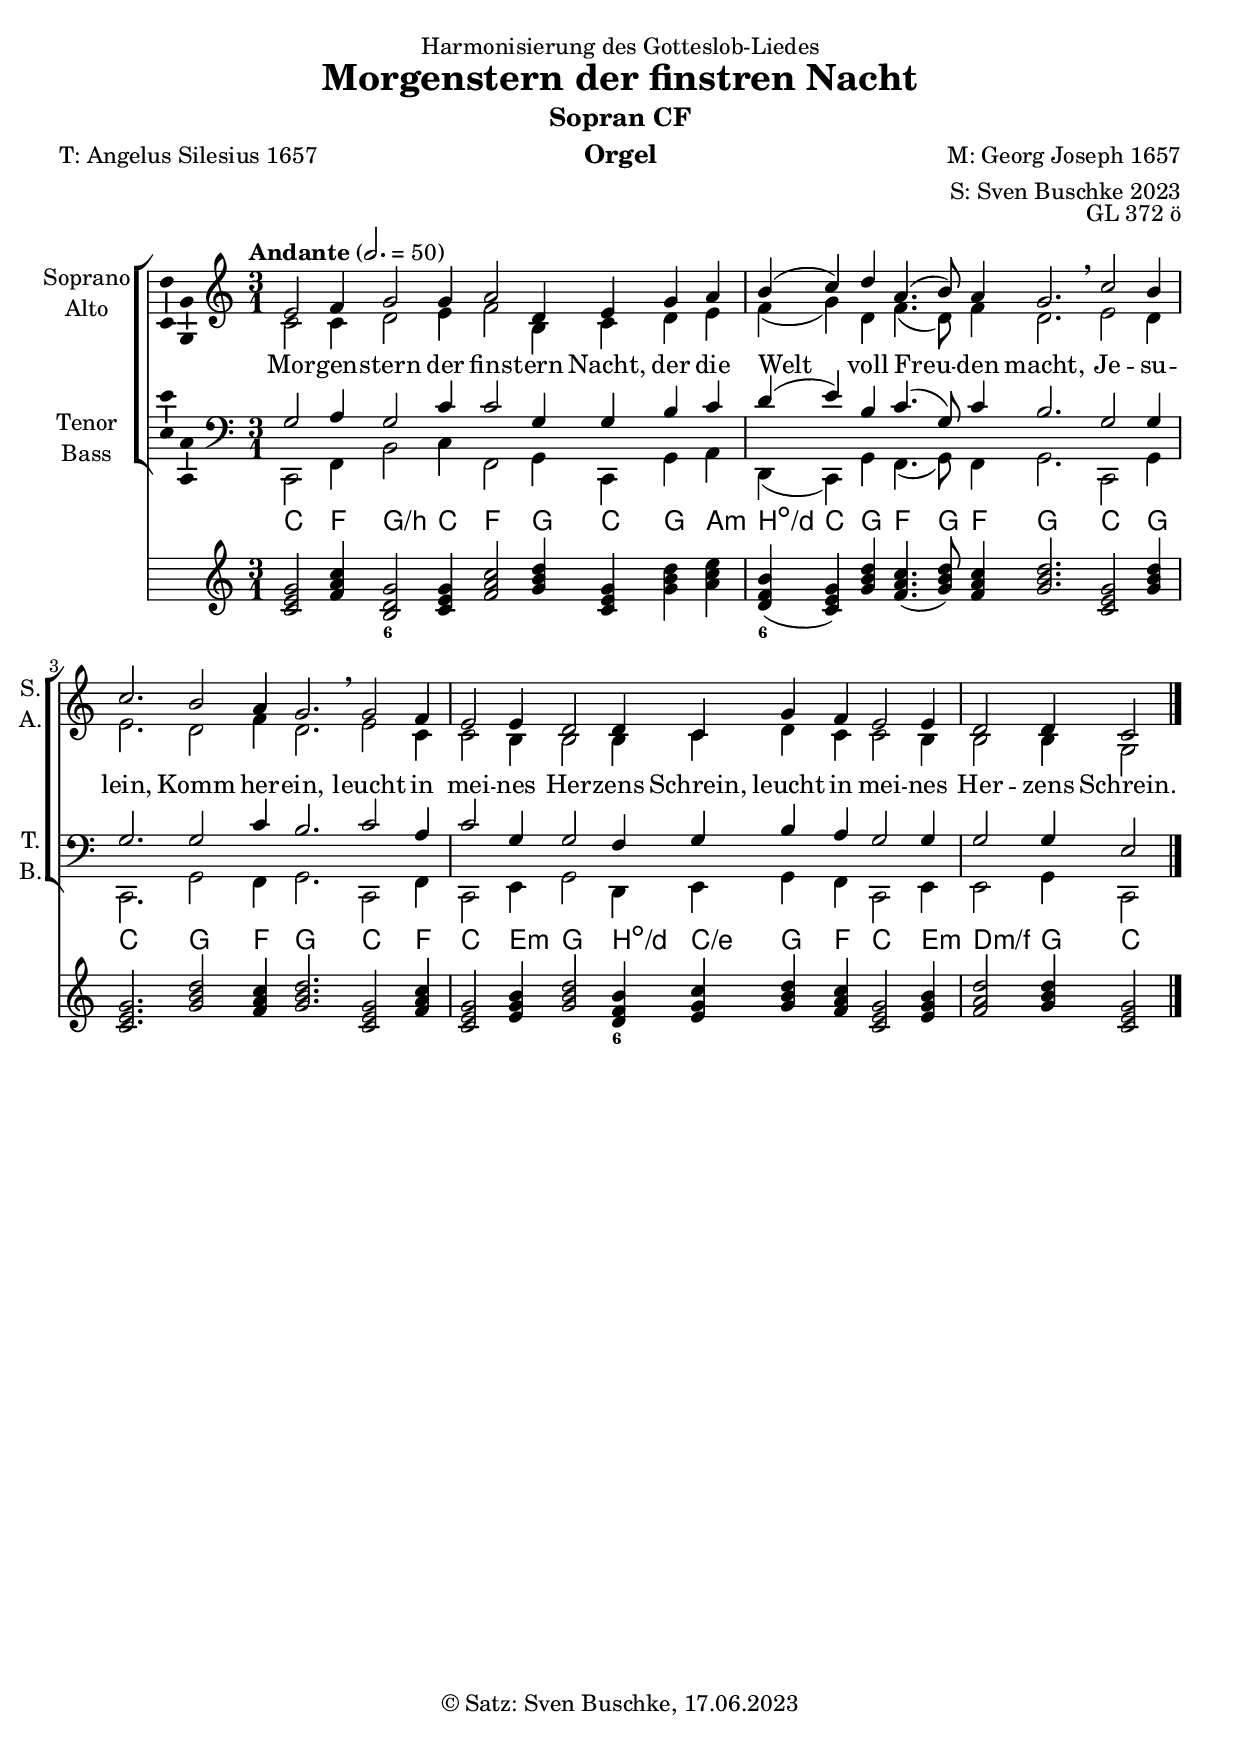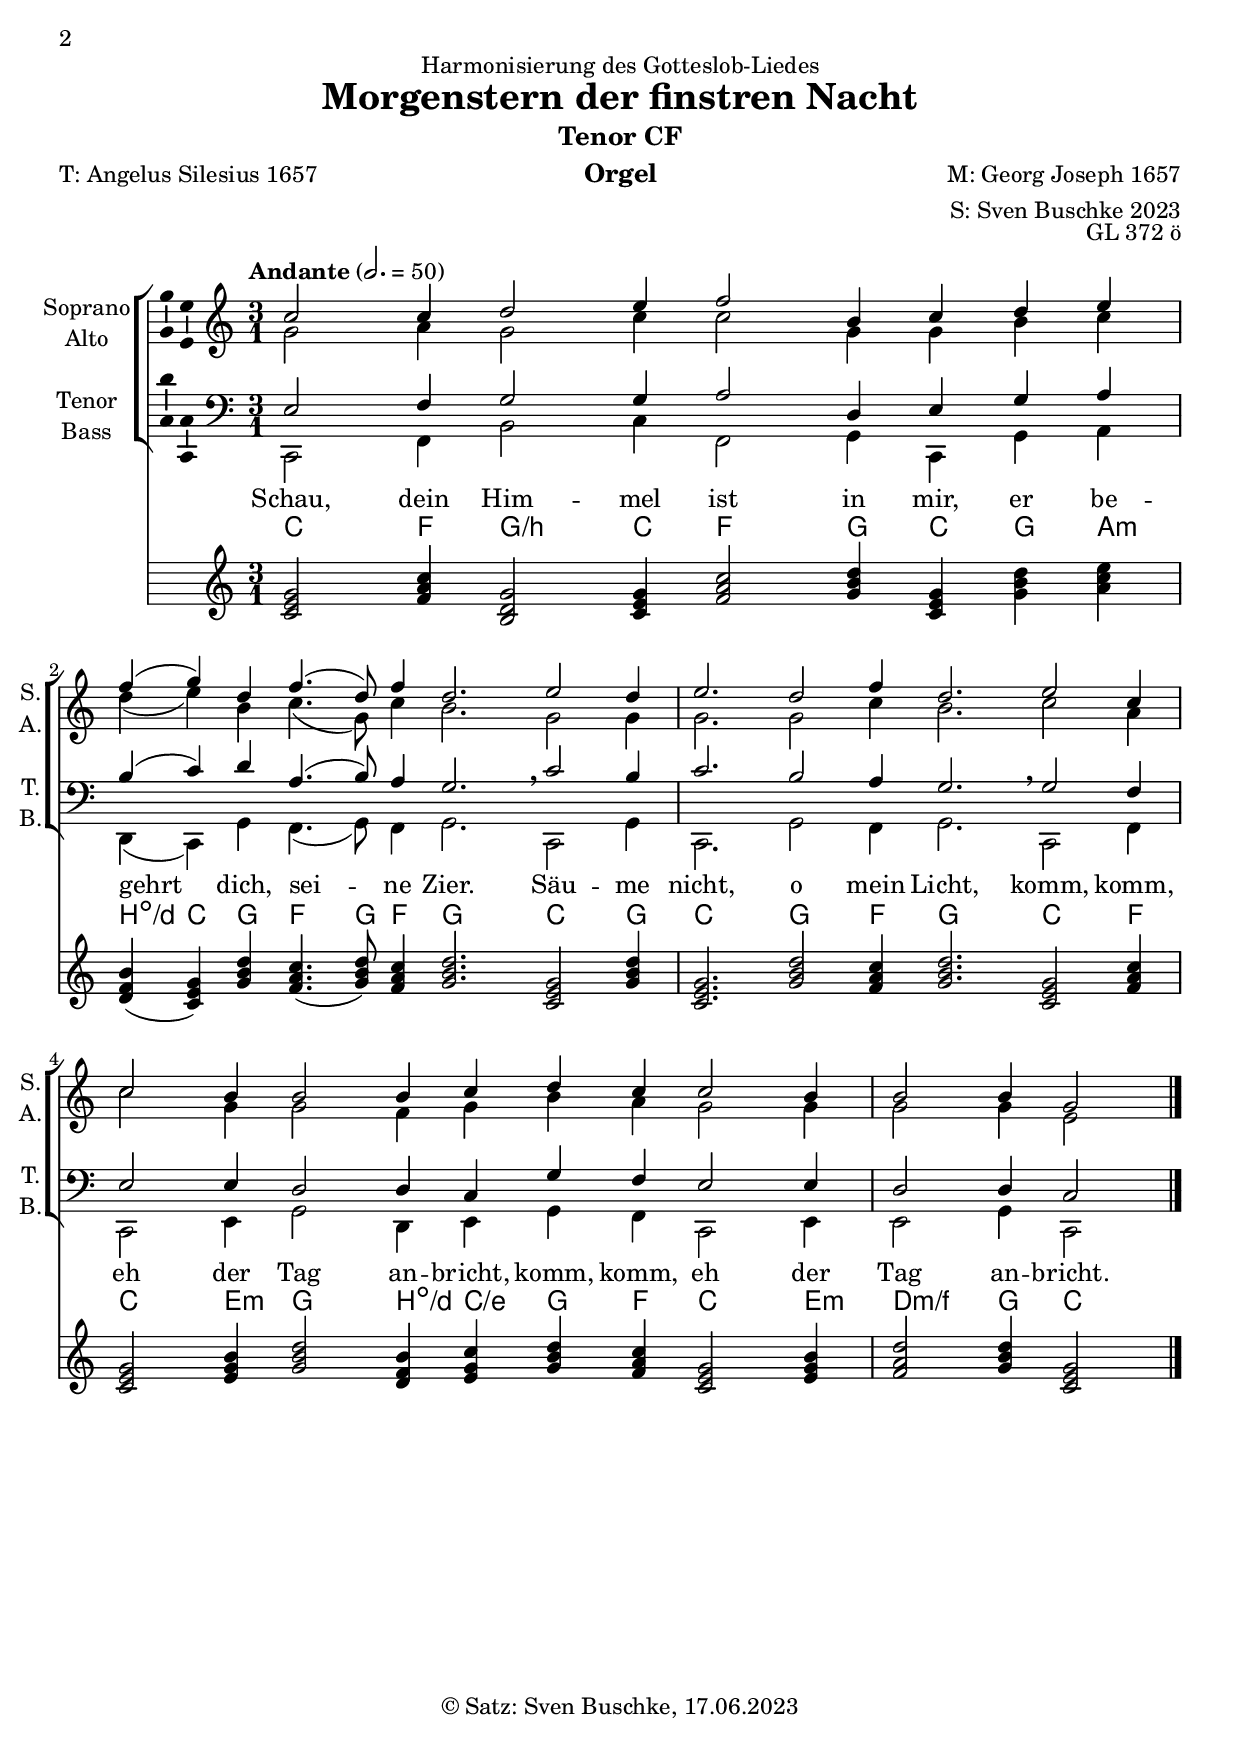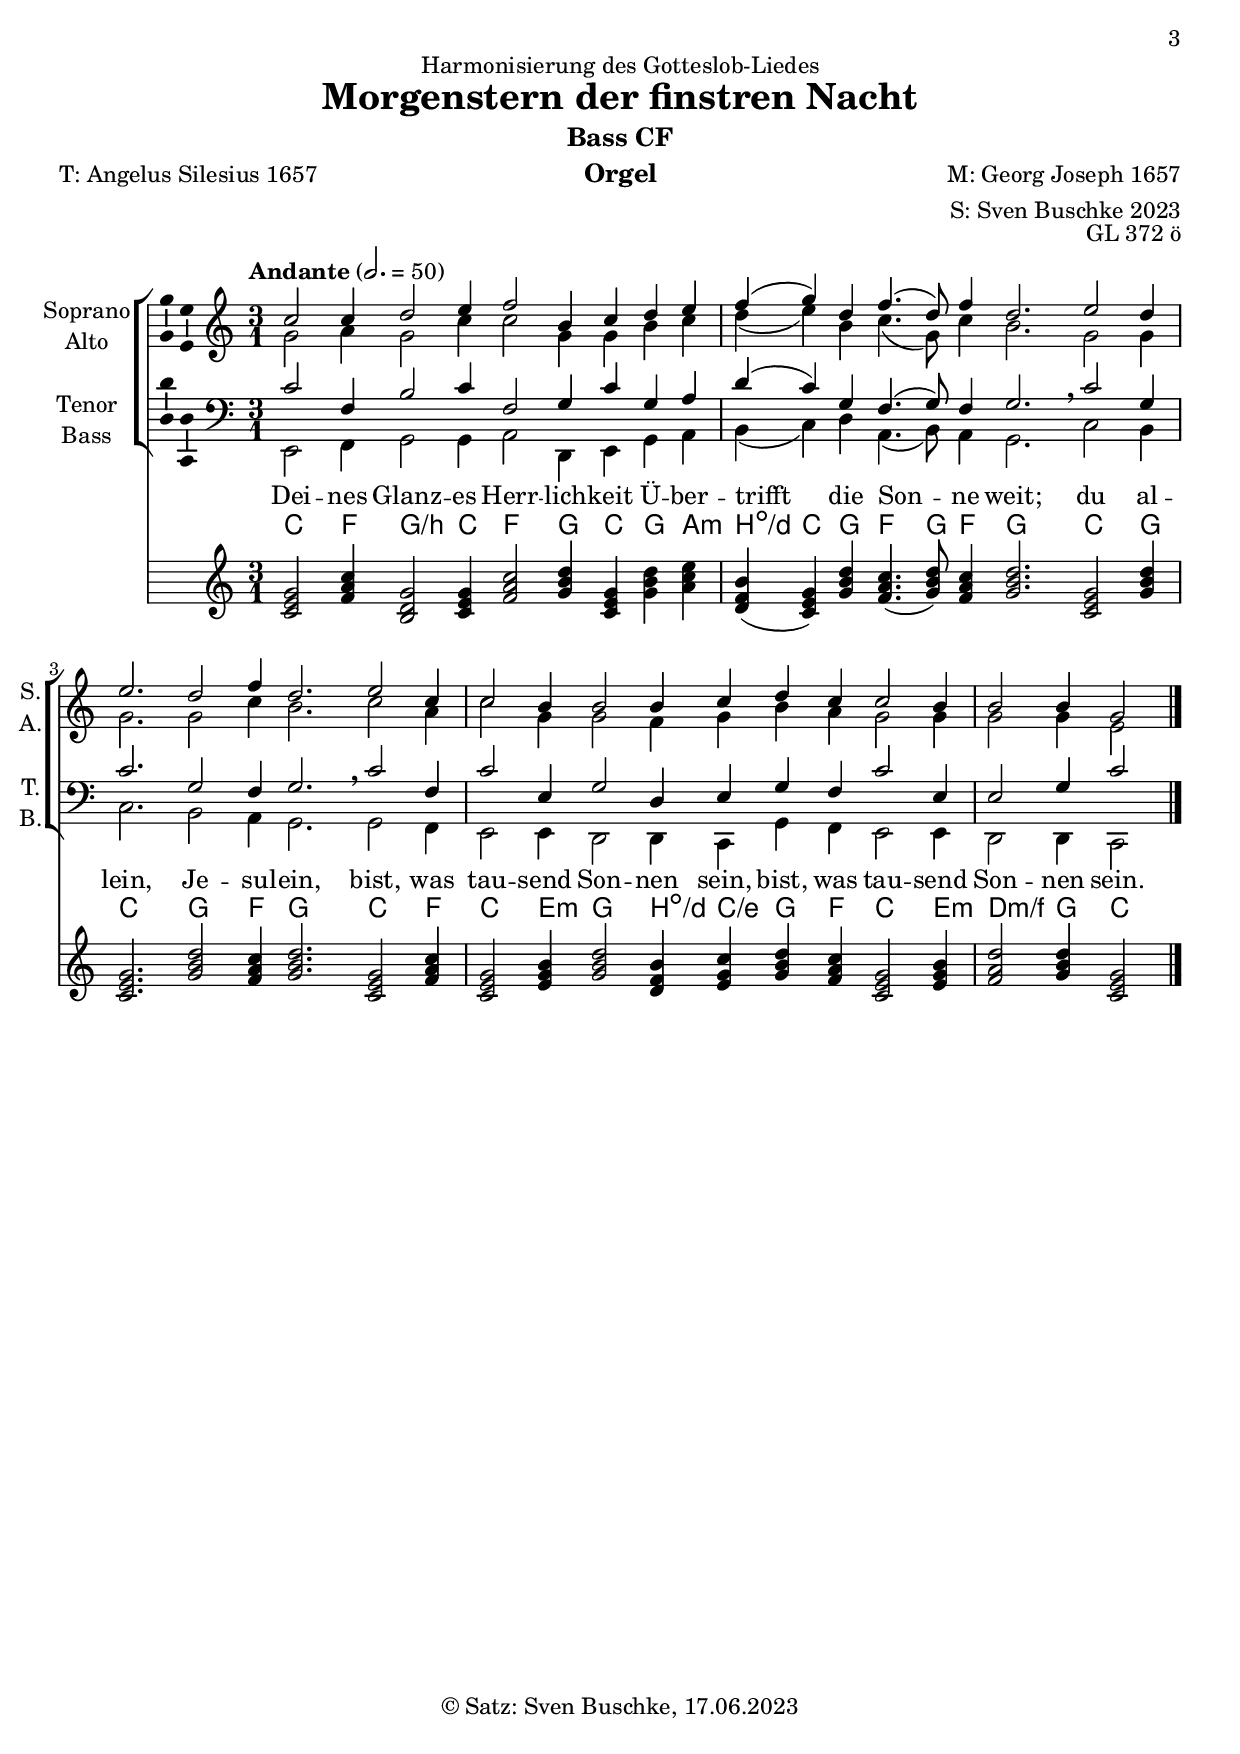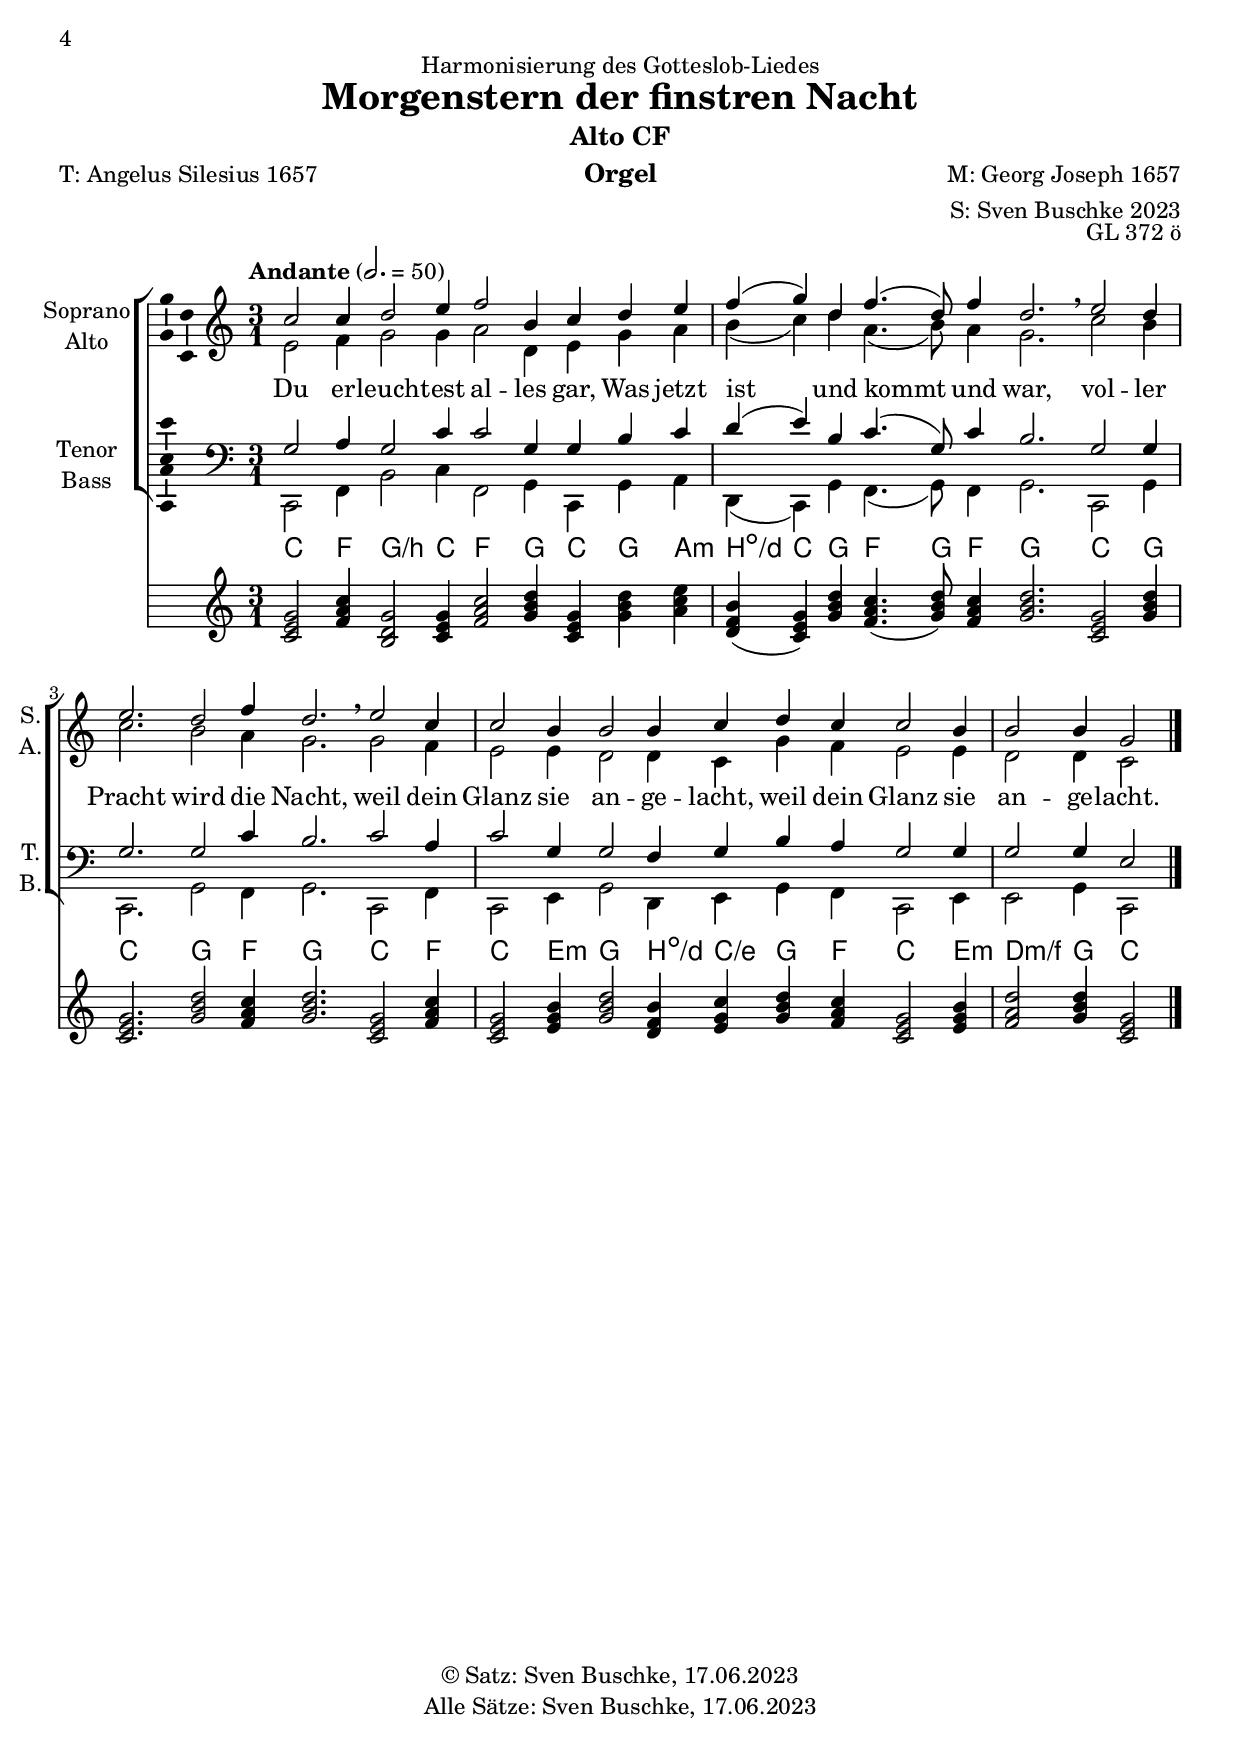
\version "2.24.1"
\language "english"

\include "predefined-guitar-fretboards.ly"

\header {
  dedication = "Harmonisierung des Gotteslob-Liedes"
  title = "Morgenstern der finstren Nacht"
  subsubtitle = ""
  instrument = "Orgel"
  composer = "M: Georg Joseph 1657"
  arranger = \markup \concat { "S: " \with-url "https://buschke.com" "Sven Buschke" " 2023" }
  poet = "T: Angelus Silesius 1657"
  meter = ""
  piece = ""
  opus = "GL 372 ö"
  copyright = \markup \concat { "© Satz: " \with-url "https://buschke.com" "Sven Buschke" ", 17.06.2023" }
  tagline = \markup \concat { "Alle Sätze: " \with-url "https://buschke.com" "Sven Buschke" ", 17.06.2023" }
}

\paper {
  #(set-paper-size "a4")
}

\layout {
  \context {
    \Voice
    \consists "Melody_engraver"
    \override Stem.neutral-direction = #'()
  }
}

global = {
  \key c \major
  \time 3/1
  \tempo "Andante" 2.=50
}

scoreASoprano = \relative c'' {
  \global
  % Music follows here.
  e,2 f4 g2 4 a2 d,4 e g a
  b(c) d a4.(b8) a4 g2.\breathe
  c2 b4 c2. b2 a4 g2.\breathe
  g2 f4 e2 4 d2 4 c g' f e2 4 d2 4 c2
  \bar "|."
}

scoreAAlto = \relative c' {
  \global
  % Music follows here.
  c2 c4 d2 e4 f2 b,4 c d e f(g) d f4.(d8) f4 d2.
  e2 d4 e2. d2 f4 d2. e2 c4 2 b4 b2 4 c d c4 2 b4 b2 4 g2
}

scoreATenor = \relative c' {
  \global
  % Music follows here.
  g2 a4 g2 c4 c2 g4 4 b c d(e) b c4.(g8) c4 b2.
  g2 g4 g2. 2 c4 b2. c2 a4 c2 g4 g2 f4 g b a g2 4 2 g4 e2
}

scoreABass = \relative c {
  \global
  % Music follows here.
  c,2 f4 b2 c4 f,2 g4 c, g' a d,(c) g' f4.(g8) f4 g2.
  c,2 g'4 c,2. g'2 f4 g2. c,2 f4 c2 e4 g2 d4 e g f c2 e4 2 g4 c,2
}

scoreAVerse = \lyricmode {
  % Lyrics follow here.
  Mor -- gen -- stern der fins -- tern Nacht,
  der die Welt voll Freu -- den macht,
  Je -- su -- lein, Komm her -- ein,
  leucht in mei -- nes Her -- zens Schrein,
  leucht in mei -- nes Her -- zens Schrein.
}

scoreARehearsalMidi = #
(define-music-function
 (parser location name midiInstrument lyrics) (string? string? ly:music?)
 #{
   \unfoldRepeats <<
     \new Staff = "soprano" \new Voice = "soprano" { \scoreASoprano }
     \new Staff = "alto" \new Voice = "alto" { \scoreAAlto }
     \new Staff = "tenor" \new Voice = "tenor" { \scoreATenor }
     \new Staff = "bass" \new Voice = "bass" { \scoreABass }
     \context Staff = $name {
       \set Score.midiMinimumVolume = #0.5
       \set Score.midiMaximumVolume = #0.5
       \set Score.tempoWholesPerMinute = #(ly:make-moment 100 4)
       \set Staff.midiMinimumVolume = #0.8
       \set Staff.midiMaximumVolume = #1.0
       \set Staff.midiInstrument = $midiInstrument
     }
     \new Lyrics \with {
       alignBelowContext = $name
     } \lyricsto $name $lyrics
   >>
 #})

scoreAChordNames = \chordmode {
  \global
  \germanChords
  % Chords follow here.
  c2 f4 g2/b c4 f2 g4 c g a:m b:dim/d(c) g f4.(g8) f4 g2.
  c2 g4 c2. g2 f4 g2. c2 f4 c2 e4:m g2 b4:dim/d c'/e g f c2 e4:m d'2:m/f g4 c2
}

scoreAFigBass = \figuremode {
  \global
  % Figures follow here.
 s2 4 <6>2 s4 s2 s4 s4 s4 s4 <6>4 s4 s4 s4. s8 s4 s2. s2 s4 s2. s2 s4 s2. s2 s4 s2 s4 s2 <6>4 s4 s4 s4 s2 s4 s2 s4 s2
}

scoreAChoirPart = \new ChoirStaff <<
  \new Staff \with {
    midiInstrument = "choir aahs"
    instrumentName = \markup \center-column { "Soprano" "Alto" }
    shortInstrumentName = \markup \center-column { "S." "A." }
  } <<
    \new Voice = "soprano" \with {
      \consists "Ambitus_engraver"
    } { \voiceOne \scoreASoprano }
    \new Voice = "alto" \with {
      \consists "Ambitus_engraver"
      \override Ambitus.X-offset = #2.0
    } { \voiceTwo \scoreAAlto }
  >>
  \new Lyrics \with {
    \override VerticalAxisGroup.staff-affinity = #CENTER
  } \lyricsto "soprano" \scoreAVerse
  \new Staff \with {
    midiInstrument = "choir aahs"
    instrumentName = \markup \center-column { "Tenor" "Bass" }
    shortInstrumentName = \markup \center-column { "T." "B." }
  } <<
    \clef bass
    \new Voice = "tenor" \with {
      \consists "Ambitus_engraver"
    } { \voiceOne \scoreATenor }
    \new Voice = "bass" \with {
      \consists "Ambitus_engraver"
      \override Ambitus.X-offset = #2.0
    } { \voiceTwo \scoreABass }
  >>
>>

scoreAChordsPart = <<
  \new ChordNames \scoreAChordNames
  \scoreAChordNames
%  \new FretBoards \scoreAChordNames
>>

scoreABassFiguresPart = \new FiguredBass \with {
  useBassFigureExtenders = ##t
} \scoreAFigBass

\bookpart {
  \header {
    subtitle = "Sopran CF"
  }
  \score {
    <<
      \scoreAChoirPart
      \scoreAChordsPart
      \scoreABassFiguresPart
    >>
    \layout { }
    \midi { }
  }
}

% Rehearsal MIDI files:
\book {
  \bookOutputSuffix "soprano"
  \score {
    \scoreARehearsalMidi "soprano" "soprano sax" \scoreAVerse
    \midi { }
  }
}

\book {
  \bookOutputSuffix "alto"
  \score {
    \scoreARehearsalMidi "alto" "soprano sax" \scoreAVerse
    \midi { }
  }
}

\book {
  \bookOutputSuffix "tenor"
  \score {
    \scoreARehearsalMidi "tenor" "tenor sax" \scoreAVerse
    \midi { }
  }
}

\book {
  \bookOutputSuffix "bass"
  \score {
    \scoreARehearsalMidi "bass" "tenor sax" \scoreAVerse
    \midi { }
  }
}


scoreBSoprano = \relative c'' {
  \global
  % Music follows here.
  c2 c4 d2 e4 f2 b,4 c d e f(g) d f4.(d8) f4 d2.
  e2 d4 e2. d2 f4 d2. e2 c4 2 b4 b2 4 c d c4 2 b4 b2 4 g2
}

scoreBAlto = \relative c' {
  \global
  % Music follows here.
  g'2 a4 g2 c4 c2 g4 4 b c d(e) b c4.(g8) c4 b2.
  g2 g4 g2. 2 c4 b2. c2 a4 c2 g4 g2 f4 g b a g2 4 2 g4 e2
}

scoreBTenor = \relative c' {
  \global
  % Music follows here.
  e,2 f4 g2 4 a2 d,4 e g a
  b(c) d a4.(b8) a4 g2.\breathe
  c2 b4 c2. b2 a4 g2.\breathe
  g2 f4 e2 4 d2 4 c g' f e2 4 d2 4 c2
  \bar "|."
}

scoreBBass = \relative c {
  \global
  % Music follows here.
  c,2 f4 b2 c4 f,2 g4 c, g' a d,(c) g' f4.(g8) f4 g2.
  c,2 g'4 c,2. g'2 f4 g2. c,2 f4 c2 e4 g2 d4 e g f c2 e4 2 g4 c,2
}

scoreBVerse = \lyricmode {
  % Lyrics follow here.
  Schau, dein Him -- mel ist in mir,
  er be -- gehrt dich, sei -- ne Zier.
  Säu -- me nicht, o mein Licht,
  komm, komm, eh der Tag an -- bricht,
  komm, komm, eh der Tag an -- bricht.
}

scoreBRehearsalMidi = #
(define-music-function
 (parser location name midiInstrument lyrics) (string? string? ly:music?)
 #{
   \unfoldRepeats <<
     \new Staff = "soprano" \new Voice = "soprano" { \scoreBSoprano }
     \new Staff = "alto" \new Voice = "alto" { \scoreBAlto }
     \new Staff = "tenor" \new Voice = "tenor" { \scoreBTenor }
     \new Staff = "bass" \new Voice = "bass" { \scoreBBass }
     \context Staff = $name {
       \set Score.midiMinimumVolume = #0.5
       \set Score.midiMaximumVolume = #0.5
       \set Score.tempoWholesPerMinute = #(ly:make-moment 100 4)
       \set Staff.midiMinimumVolume = #0.8
       \set Staff.midiMaximumVolume = #1.0
       \set Staff.midiInstrument = $midiInstrument
     }
     \new Lyrics \with {
       alignBelowContext = $name
     } \lyricsto $name $lyrics
   >>
 #})

scoreBChordNames = \chordmode {
  \global
  \germanChords
  % Chords follow here.
  c2 f4 g2/b c4 f2 g4 c g a:m b:dim/d(c) g f4.(g8) f4 g2.
  c2 g4 c2. g2 f4 g2. c2 f4 c2 e4:m g2 b4:dim/d c'/e g f c2 e4:m d'2:m/f g4 c2
}

scoreBFigBass = \figuremode {
  \global
  % Figures follow here.

}

scoreBChoirPart = \new ChoirStaff <<
  \new Staff \with {
    midiInstrument = "choir aahs"
    instrumentName = \markup \center-column { "Soprano" "Alto" }
    shortInstrumentName = \markup \center-column { "S." "A." }
  } <<
    \new Voice = "soprano" \with {
      \consists "Ambitus_engraver"
    } { \voiceOne \scoreBSoprano }
    \new Voice = "alto" \with {
      \consists "Ambitus_engraver"
      \override Ambitus.X-offset = #2.0
    } { \voiceTwo \scoreBAlto }
  >>
  \new Staff \with {
    midiInstrument = "choir aahs"
    instrumentName = \markup \center-column { "Tenor" "Bass" }
    shortInstrumentName = \markup \center-column { "T." "B." }
  } <<
    \clef bass
    \new Voice = "tenor" \with {
      \consists "Ambitus_engraver"
    } { \voiceOne \scoreBTenor }
    \new Voice = "bass" \with {
      \consists "Ambitus_engraver"
      \override Ambitus.X-offset = #2.0
    } { \voiceTwo \scoreBBass }
  >>
  \new Lyrics \with {
    \override VerticalAxisGroup.staff-affinity = #CENTER
  } \lyricsto "tenor" \scoreBVerse
>>

scoreBChordsPart = <<
  \new ChordNames \scoreBChordNames
  \scoreBChordNames
%  \new FretBoards \scoreBChordNames
>>

scoreBBassFiguresPart = \new FiguredBass \with {
  useBassFigureExtenders = ##t
} \scoreBFigBass

\bookpart {
  \header {
    subtitle = "Tenor CF"
  }
  \score {
    <<
      \scoreBChoirPart
      \scoreBChordsPart
      \scoreBBassFiguresPart
    >>
    \layout { }
    \midi { }
  }
}

% Rehearsal MIDI files:
\book {
  \bookOutputSuffix "soprano"
  \score {
    \scoreBRehearsalMidi "soprano" "soprano sax" \scoreBVerse
    \midi { }
  }
}

\book {
  \bookOutputSuffix "alto"
  \score {
    \scoreBRehearsalMidi "alto" "soprano sax" \scoreBVerse
    \midi { }
  }
}

\book {
  \bookOutputSuffix "tenor"
  \score {
    \scoreBRehearsalMidi "tenor" "tenor sax" \scoreBVerse
    \midi { }
  }
}

\book {
  \bookOutputSuffix "bass"
  \score {
    \scoreBRehearsalMidi "bass" "tenor sax" \scoreBVerse
    \midi { }
  }
}


scoreCSoprano = \relative c'' {
  \global
  % Music follows here.
  c2 c4 d2 e4 f2 b,4 c d e f(g) d f4.(d8) f4 d2.
  e2 d4 e2. d2 f4 d2. e2 c4 2 b4 b2 4 c d c4 2 b4 b2 4 g2
}

scoreCAlto = \relative c' {
  \global
  % Music follows here.
  g'2 a4 g2 c4 c2 g4 4 b c d(e) b c4.(g8) c4 b2.
  g2 g4 g2. 2 c4 b2. c2 a4 c2 g4 g2 f4 g b a g2 4 2 g4 e2
}

scoreCTenor = \relative c' {
  \global
  % Music follows here.
  c2 f,4 b2 c4 f,2 g4 c g a d(c) g f4.(g8) f4 g2.
  c2 g4 c2. g2 f4 g2. c2 f,4 c'2 e,4 g2 d4 e g f c'2 e,4 2 g4 c2
}

scoreCBass = \relative c {
  \global
  % Music follows here.
  e,2 f4 g2 4 a2 d,4 e g a
  b(c) d a4.(b8) a4 g2.\breathe
  c2 b4 c2. b2 a4 g2.\breathe
  g2 f4 e2 4 d2 4 c g' f e2 4 d2 4 c2
  \bar "|."
}

scoreCVerse = \lyricmode {
  % Lyrics follow here.
  Dei -- nes Glanz -- es Herr -- lich -- keit
  Ü -- ber -- trifft die Son -- ne weit;
  du al -- lein, Je -- su -- lein,
  bist, was tau -- send Son -- nen sein,
  bist, was tau -- send Son -- nen sein.
}

scoreCRehearsalMidi = #
(define-music-function
 (parser location name midiInstrument lyrics) (string? string? ly:music?)
 #{
   \unfoldRepeats <<
     \new Staff = "soprano" \new Voice = "soprano" { \scoreCSoprano }
     \new Staff = "alto" \new Voice = "alto" { \scoreCAlto }
     \new Staff = "tenor" \new Voice = "tenor" { \scoreCTenor }
     \new Staff = "bass" \new Voice = "bass" { \scoreCBass }
     \context Staff = $name {
       \set Score.midiMinimumVolume = #0.5
       \set Score.midiMaximumVolume = #0.5
       \set Score.tempoWholesPerMinute = #(ly:make-moment 100 4)
       \set Staff.midiMinimumVolume = #0.8
       \set Staff.midiMaximumVolume = #1.0
       \set Staff.midiInstrument = $midiInstrument
     }
     \new Lyrics \with {
       alignBelowContext = $name
     } \lyricsto $name $lyrics
   >>
 #})

scoreCChordNames = \chordmode {
  \global
  \semiGermanChords
  % Chords follow here.
  c2 f4 g2/b c4 f2 g4 c g a:m b:dim/d(c) g f4.(g8) f4 g2.
  c2 g4 c2. g2 f4 g2. c2 f4 c2 e4:m g2 b4:dim/d c'/e g f c2 e4:m d'2:m/f g4 c2
}

scoreCFigBass = \figuremode {
  \global
  % Figures follow here.

}

scoreCChoirPart = \new ChoirStaff <<
  \new Staff \with {
    midiInstrument = "choir aahs"
    instrumentName = \markup \center-column { "Soprano" "Alto" }
    shortInstrumentName = \markup \center-column { "S." "A." }
  } <<
    \new Voice = "soprano" \with {
      \consists "Ambitus_engraver"
    } { \voiceOne \scoreCSoprano }
    \new Voice = "alto" \with {
      \consists "Ambitus_engraver"
      \override Ambitus.X-offset = #2.0
    } { \voiceTwo \scoreCAlto }
  >>
  \new Staff \with {
    midiInstrument = "choir aahs"
    instrumentName = \markup \center-column { "Tenor" "Bass" }
    shortInstrumentName = \markup \center-column { "T." "B." }
  } <<
    \clef bass
    \new Voice = "tenor" \with {
      \consists "Ambitus_engraver"
    } { \voiceOne \scoreCTenor }
    \new Voice = "bass" \with {
      \consists "Ambitus_engraver"
      \override Ambitus.X-offset = #2.0
    } { \voiceTwo \scoreCBass }
  >>
  \new Lyrics \with {
    \override VerticalAxisGroup.staff-affinity = #CENTER
  } \lyricsto "bass" \scoreCVerse
>>

scoreCChordsPart = <<
  \new ChordNames \scoreCChordNames
  \scoreCChordNames
  %\new FretBoards \scoreCChordNames
>>

scoreCBassFiguresPart = \new FiguredBass \with {
  useBassFigureExtenders = ##t
} \scoreCFigBass

\bookpart {
  \header {
    subtitle = "Bass CF"
  }
  \score {
    <<
      \scoreCChoirPart
      \scoreCChordsPart
      \scoreCBassFiguresPart
    >>
    \layout { }
    \midi { }
  }
}

% Rehearsal MIDI files:
\book {
  \bookOutputSuffix "soprano"
  \score {
    \scoreCRehearsalMidi "soprano" "soprano sax" \scoreCVerse
    \midi { }
  }
}

\book {
  \bookOutputSuffix "alto"
  \score {
    \scoreCRehearsalMidi "alto" "soprano sax" \scoreCVerse
    \midi { }
  }
}

\book {
  \bookOutputSuffix "tenor"
  \score {
    \scoreCRehearsalMidi "tenor" "tenor sax" \scoreCVerse
    \midi { }
  }
}

\book {
  \bookOutputSuffix "bass"
  \score {
    \scoreCRehearsalMidi "bass" "tenor sax" \scoreCVerse
    \midi { }
  }
}


scoreDSoprano = \relative c'' {
  \global
  % Music follows here.
  c2 c4 d2 e4 f2 b,4 c d e f(g) d f4.(d8) f4 d2.
  e2 d4 e2. d2 f4 d2. e2 c4 2 b4 b2 4 c d c4 2 b4 b2 4 g2
}

scoreDAlto = \relative c' {
  \global
  % Music follows here.
  e2 f4 g2 4 a2 d,4 e g a
  b(c) d a4.(b8) a4 g2.\breathe
  c2 b4 c2. b2 a4 g2.\breathe
  g2 f4 e2 4 d2 4 c g' f e2 4 d2 4 c2
  \bar "|."
}

scoreDTenor = \relative c' {
  \global
  % Music follows here.
  g2 a4 g2 c4 c2 g4 4 b c d(e) b c4.(g8) c4 b2.
  g2 g4 g2. 2 c4 b2. c2 a4 c2 g4 g2 f4 g b a g2 4 2 g4 e2
}

scoreDBass = \relative c {
  \global
  % Music follows here.
  c,2 f4 b2 c4 f,2 g4 c, g' a d,(c) g' f4.(g8) f4 g2.
  c,2 g'4 c,2. g'2 f4 g2. c,2 f4 c2 e4 g2 d4 e g f c2 e4 2 g4 c,2
}

scoreDVerse = \lyricmode {
  % Lyrics follow here.
  Du er -- leuch -- test al -- les gar,
  Was jetzt ist und kommt und war,
  vol -- ler Pracht wird die Nacht,
  weil dein Glanz sie an -- ge -- lacht,
  weil dein Glanz sie an -- ge -- lacht.
}

scoreDRehearsalMidi = #
(define-music-function
 (parser location name midiInstrument lyrics) (string? string? ly:music?)
 #{
   \unfoldRepeats <<
     \new Staff = "soprano" \new Voice = "soprano" { \scoreDSoprano }
     \new Staff = "alto" \new Voice = "alto" { \scoreDAlto }
     \new Staff = "tenor" \new Voice = "tenor" { \scoreDTenor }
     \new Staff = "bass" \new Voice = "bass" { \scoreDBass }
     \context Staff = $name {
       \set Score.midiMinimumVolume = #0.5
       \set Score.midiMaximumVolume = #0.5
       \set Score.tempoWholesPerMinute = #(ly:make-moment 100 4)
       \set Staff.midiMinimumVolume = #0.8
       \set Staff.midiMaximumVolume = #1.0
       \set Staff.midiInstrument = $midiInstrument
     }
     \new Lyrics \with {
       alignBelowContext = $name
     } \lyricsto $name $lyrics
   >>
 #})

scoreDChordNames = \chordmode {
  \global
  \germanChords
  % Chords follow here.
  c2 f4 g2/b c4 f2 g4 c g a:m b:dim/d(c) g f4.(g8) f4 g2.
  c2 g4 c2. g2 f4 g2. c2 f4 c2 e4:m g2 b4:dim/d c'/e g f c2 e4:m d'2:m/f g4 c2
}

scoreDFigBass = \figuremode {
  \global
  % Figures follow here.

}

scoreDChoirPart = \new ChoirStaff <<
  \new Staff \with {
    midiInstrument = "choir aahs"
    instrumentName = \markup \center-column { "Soprano" "Alto" }
    shortInstrumentName = \markup \center-column { "S." "A." }
  } <<
    \new Voice = "soprano" \with {
      \consists "Ambitus_engraver"
    } { \voiceOne \scoreDSoprano }
    \new Voice = "alto" \with {
      \consists "Ambitus_engraver"
      \override Ambitus.X-offset = #2.0
    } { \voiceTwo \scoreDAlto }
  >>
  \new Lyrics \with {
    \override VerticalAxisGroup.staff-affinity = #CENTER
  } \lyricsto "alto" \scoreDVerse
  \new Staff \with {
    midiInstrument = "choir aahs"
    instrumentName = \markup \center-column { "Tenor" "Bass" }
    shortInstrumentName = \markup \center-column { "T." "B." }
  } <<
    \clef bass
    \new Voice = "tenor" \with {
      \consists "Ambitus_engraver"
    } { \voiceOne \scoreDTenor }
    \new Voice = "bass" \with {
      \consists "Ambitus_engraver"
      % \override Ambitus #'X-offset = #2.0
    } { \voiceTwo \scoreDBass }
  >>
>>

scoreDChordsPart = <<
  \new ChordNames \scoreDChordNames
  \scoreDChordNames
%  \new FretBoards \scoreDChordNames
>>

scoreDBassFiguresPart = \new FiguredBass \with {
  useBassFigureExtenders = ##t
} \scoreDFigBass

\bookpart {
  \header {
    subtitle = "Alto CF"
  }
  \score {
    <<
      \scoreDChoirPart
      \scoreDChordsPart
      \scoreDBassFiguresPart
    >>
    \layout { }
    \midi { }
  }
}

% Rehearsal MIDI files:
\book {
  \bookOutputSuffix "soprano"
  \score {
    \scoreDRehearsalMidi "soprano" "soprano sax" \scoreDVerse
    \midi { }
  }
}

\book {
  \bookOutputSuffix "alto"
  \score {
    \scoreDRehearsalMidi "alto" "soprano sax" \scoreDVerse
    \midi { }
  }
}

\book {
  \bookOutputSuffix "tenor"
  \score {
    \scoreDRehearsalMidi "tenor" "tenor sax" \scoreDVerse
    \midi { }
  }
}

\book {
  \bookOutputSuffix "bass"
  \score {
    \scoreDRehearsalMidi "bass" "tenor sax" \scoreDVerse
    \midi { }
  }
}

